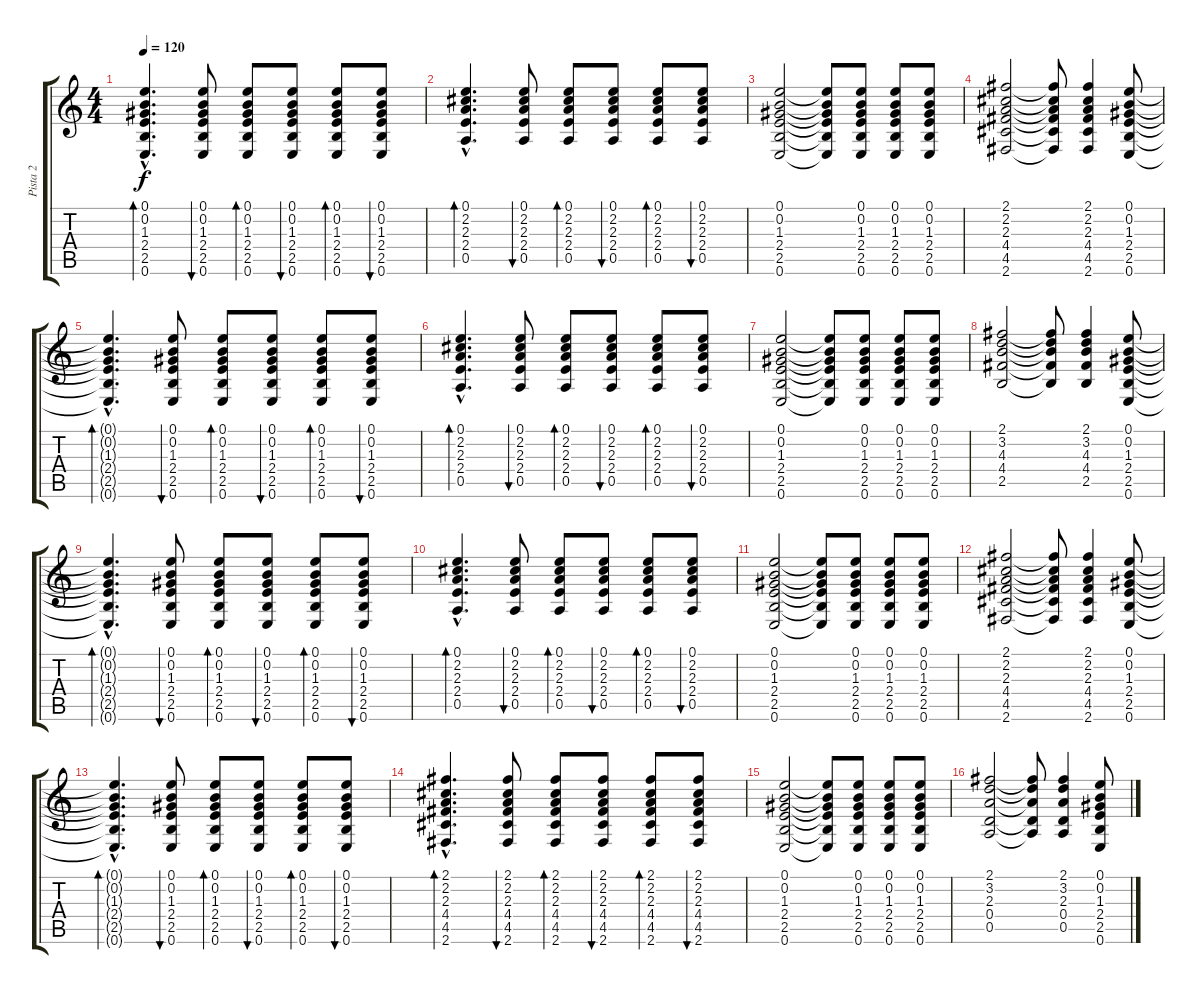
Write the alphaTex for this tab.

\track ("Pista 2" "Pista 2") {instrument acousticguitarnylon}
\staff {score tabs}
\tuning (E4 B3 G3 D3 A2 E2) {hide}
\ts (4 4)
\tempo 120
\clef g2
\ks c
(0.1{hac t} 0.2{hac t} 1.3{hac t} 2.4{hac t} 2.5{hac t} 0.6{hac t}).4{d bd 60 dy f} (0.1 0.2 1.3 2.4 2.5 0.6).8{bu 60} (0.1 0.2 1.3 2.4 2.5 0.6).8{bd 60} (0.1 0.2 1.3 2.4 2.5 0.6).8{bu 60} (0.1 0.2 1.3 2.4 2.5 0.6).8{bd 60} (0.1 0.2 1.3 2.4 2.5 0.6).8{bu 60} |
(0.1{hac} 2.2{hac} 2.3{hac} 2.4{hac} 0.5{hac}).4{d bd 60} (0.1 2.2 2.3 2.4 0.5).8{bu 60} (0.1 2.2 2.3 2.4 0.5).8{bd 60} (0.1 2.2 2.3 2.4 0.5).8{bu 60} (0.1 2.2 2.3 2.4 0.5).8{bd 60} (0.1 2.2 2.3 2.4 0.5).8{bu 60} |
(0.1 0.2 1.3 2.4 2.5 0.6).2 (0.1{t} 0.2{t} 1.3{t} 2.4{t} 2.5{t} 0.6{t}).8 (0.1 0.2 1.3 2.4 2.5 0.6).8 (0.1 0.2 1.3 2.4 2.5 0.6).8 (0.1 0.2 1.3 2.4 2.5 0.6).8 |
(2.1 2.2 2.3 4.4 4.5 2.6).2 (2.1{t} 2.2{t} 2.3{t} 4.4{t} 4.5{t} 2.6{t}).8 (2.1 2.2 2.3 4.4 4.5 2.6).4 (0.1 0.2 1.3 2.4 2.5 0.6).8 |
(0.1{hac t} 0.2{hac t} 1.3{hac t} 2.4{hac t} 2.5{hac t} 0.6{hac t}).4{d bd 60} (0.1 0.2 1.3 2.4 2.5 0.6).8{bu 60} (0.1 0.2 1.3 2.4 2.5 0.6).8{bd 60} (0.1 0.2 1.3 2.4 2.5 0.6).8{bu 60} (0.1 0.2 1.3 2.4 2.5 0.6).8{bd 60} (0.1 0.2 1.3 2.4 2.5 0.6).8{bu 60} |
(0.1{hac} 2.2{hac} 2.3{hac} 2.4{hac} 0.5{hac}).4{d bd 60} (0.1 2.2 2.3 2.4 0.5).8{bu 60} (0.1 2.2 2.3 2.4 0.5).8{bd 60} (0.1 2.2 2.3 2.4 0.5).8{bu 60} (0.1 2.2 2.3 2.4 0.5).8{bd 60} (0.1 2.2 2.3 2.4 0.5).8{bu 60} |
(0.1 0.2 1.3 2.4 2.5 0.6).2 (0.1{t} 0.2{t} 1.3{t} 2.4{t} 2.5{t} 0.6{t}).8 (0.1 0.2 1.3 2.4 2.5 0.6).8 (0.1 0.2 1.3 2.4 2.5 0.6).8 (0.1 0.2 1.3 2.4 2.5 0.6).8 |
(2.1 3.2 4.3 4.4 2.5).2 (2.1{t} 3.2{t} 4.3{t} 4.4{t} 2.5{t}).8 (2.1 3.2 4.3 4.4 2.5).4 (0.1 0.2 1.3 2.4 2.5 0.6).8 |
(0.1{hac t} 0.2{hac t} 1.3{hac t} 2.4{hac t} 2.5{hac t} 0.6{hac t}).4{d bd 60} (0.1 0.2 1.3 2.4 2.5 0.6).8{bu 60} (0.1 0.2 1.3 2.4 2.5 0.6).8{bd 60} (0.1 0.2 1.3 2.4 2.5 0.6).8{bu 60} (0.1 0.2 1.3 2.4 2.5 0.6).8{bd 60} (0.1 0.2 1.3 2.4 2.5 0.6).8{bu 60} |
(0.1{hac} 2.2{hac} 2.3{hac} 2.4{hac} 0.5{hac}).4{d bd 60} (0.1 2.2 2.3 2.4 0.5).8{bu 60} (0.1 2.2 2.3 2.4 0.5).8{bd 60} (0.1 2.2 2.3 2.4 0.5).8{bu 60} (0.1 2.2 2.3 2.4 0.5).8{bd 60} (0.1 2.2 2.3 2.4 0.5).8{bu 60} |
(0.1 0.2 1.3 2.4 2.5 0.6).2 (0.1{t} 0.2{t} 1.3{t} 2.4{t} 2.5{t} 0.6{t}).8 (0.1 0.2 1.3 2.4 2.5 0.6).8 (0.1 0.2 1.3 2.4 2.5 0.6).8 (0.1 0.2 1.3 2.4 2.5 0.6).8 |
(2.1 2.2 2.3 4.4 4.5 2.6).2 (2.1{t} 2.2{t} 2.3{t} 4.4{t} 4.5{t} 2.6{t}).8 (2.1 2.2 2.3 4.4 4.5 2.6).4 (0.1 0.2 1.3 2.4 2.5 0.6).8 |
(0.1{hac t} 0.2{hac t} 1.3{hac t} 2.4{hac t} 2.5{hac t} 0.6{hac t}).4{d bd 60} (0.1 0.2 1.3 2.4 2.5 0.6).8{bu 60} (0.1 0.2 1.3 2.4 2.5 0.6).8{bd 60} (0.1 0.2 1.3 2.4 2.5 0.6).8{bu 60} (0.1 0.2 1.3 2.4 2.5 0.6).8{bd 60} (0.1 0.2 1.3 2.4 2.5 0.6).8{bu 60} |
(2.1{hac} 2.2{hac} 2.3{hac} 4.4{hac} 4.5{hac} 2.6{hac}).4{d bd 60} (2.1 2.2 2.3 4.4 4.5 2.6).8{bu 60} (2.1 2.2 2.3 4.4 4.5 2.6).8{bd 60} (2.1 2.2 2.3 4.4 4.5 2.6).8{bu 60} (2.1 2.2 2.3 4.4 4.5 2.6).8{bd 60} (2.1 2.2 2.3 4.4 4.5 2.6).8{bu 60} |
(0.1 0.2 1.3 2.4 2.5 0.6).2 (0.1{t} 0.2{t} 1.3{t} 2.4{t} 2.5{t} 0.6{t}).8 (0.1 0.2 1.3 2.4 2.5 0.6).8 (0.1 0.2 1.3 2.4 2.5 0.6).8 (0.1 0.2 1.3 2.4 2.5 0.6).8 |
(2.1 3.2 2.3 0.4 0.5).2 (2.1{t} 3.2{t} 2.3{t} 0.4{t} 0.5{t}).8 (2.1 3.2 2.3 0.4 0.5).4 (0.1 0.2 1.3 2.4 2.5 0.6).8
